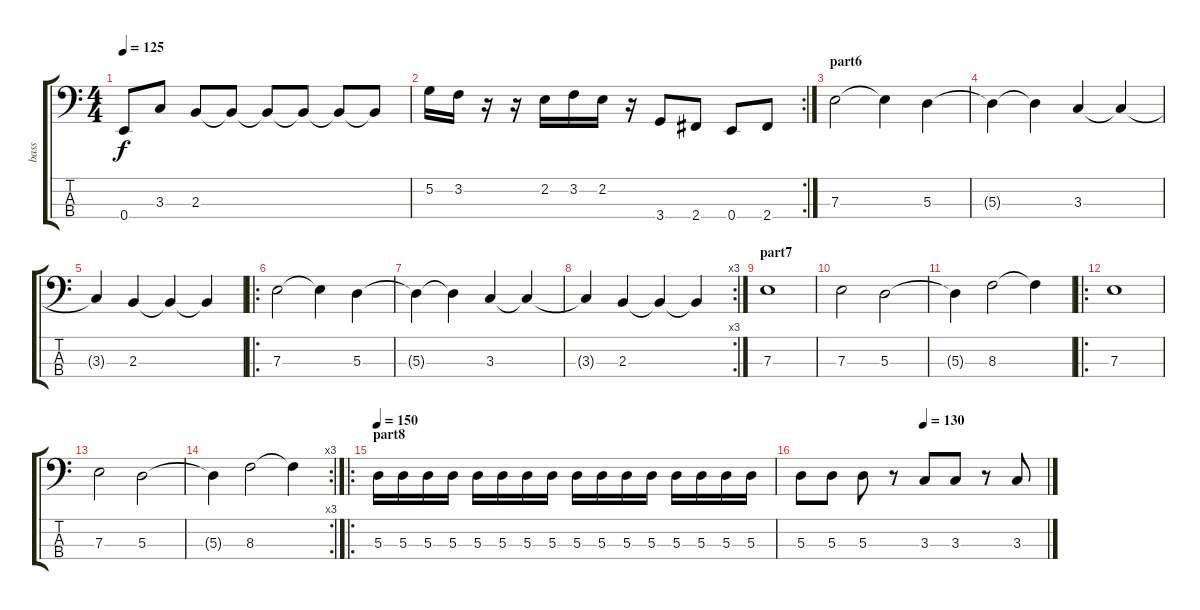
\track ("bass" "bass") {instrument electricbassfinger}
\staff {score tabs}
\tuning (G2 D2 A1 E1) {hide}
\ts (4 4)
\tempo 125
\clef f4
\ks c
0.4.8{dy f} 3.3.8 2.3.8 2.3{t}.8 2.3{t}.8 2.3{t}.8 2.3{t}.8 2.3{t}.8 |
\rc 2
5.2.16 3.2.16 r.16 r.16 2.2.16 3.2.16 2.2.16 r.16 3.4.8 2.4.8 0.4.8 2.4.8 |
\section ("" "part6")
7.3.2 7.3{t}.4 5.3.4 |
5.3{t}.4 5.3{t}.4 3.3.4 3.3{t}.4 |
3.3{t}.4 2.3.4 2.3{t}.4 2.3{t}.4 |
\ro
7.3.2 7.3{t}.4 5.3.4 |
5.3{t}.4 5.3{t}.4 3.3.4 3.3{t}.4 |
\rc 3
3.3{t}.4 2.3.4 2.3{t}.4 2.3{t}.4 |
\section ("" "part7")
7.3.1 |
7.3.2 5.3.2 |
5.3{t}.4 8.3.2 8.3{t}.4 |
\ro
7.3.1 |
7.3.2 5.3.2 |
\rc 3
5.3{t}.4 8.3.2 8.3{t}.4 |
\ro
\section ("" "part8")
\tempo 150
5.3.16 5.3.16 5.3.16 5.3.16 5.3.16 5.3.16 5.3.16 5.3.16 5.3.16 5.3.16 5.3.16 5.3.16 5.3.16 5.3.16 5.3.16 5.3.16 |
\tempo (130 0.5)
5.3.8 5.3.8 5.3.8 r.8 3.3.8 3.3.8 r.8 3.3.8
